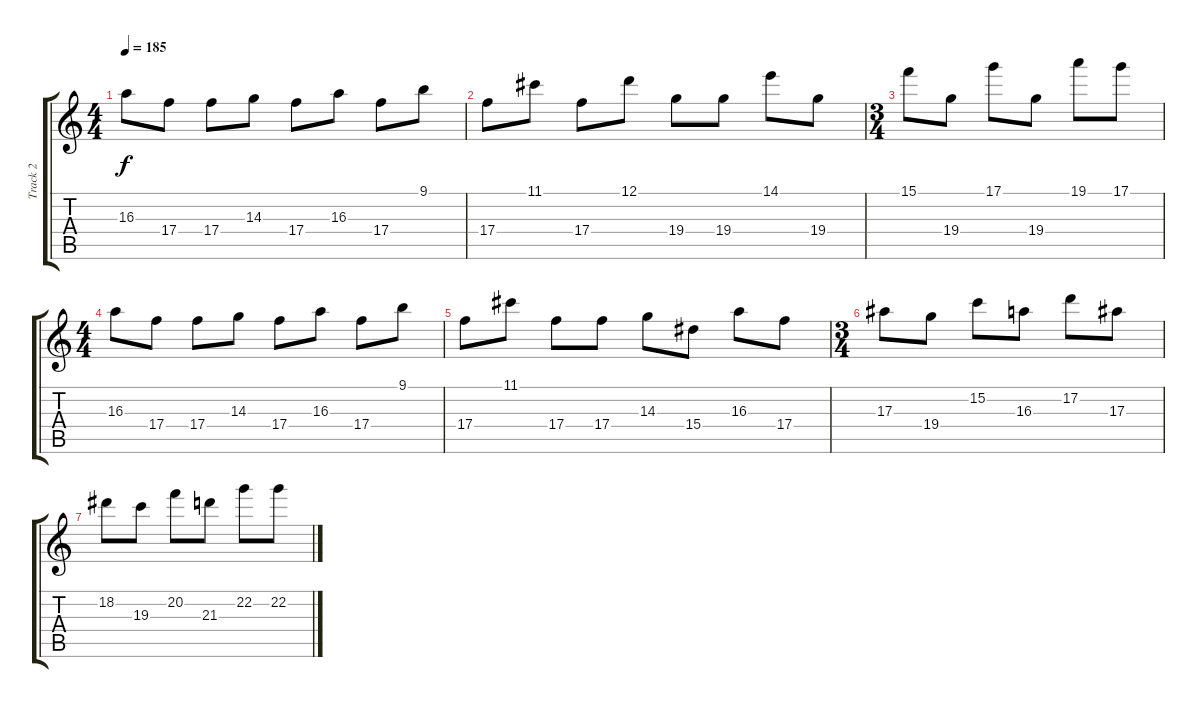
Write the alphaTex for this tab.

\track ("Track 2" "Track 2") {instrument overdrivenguitar}
\staff {score tabs}
\tuning (D4 A3 F3 C3 G2 C2) {hide}
\ts (4 4)
\tempo 185
\clef g2
\ks c
16.3.8{dy f} 17.4.8 17.4.8 14.3.8 17.4.8 16.3.8 17.4.8 9.1.8 |
17.4.8 11.1.8 17.4.8 12.1.8 19.4.8 19.4.8 14.1.8 19.4.8 |
\ts (3 4)
15.1.8 19.4.8 17.1.8 19.4.8 19.1.8 17.1.8 |
\ts (4 4)
16.3.8 17.4.8 17.4.8 14.3.8 17.4.8 16.3.8 17.4.8 9.1.8 |
17.4.8 11.1.8 17.4.8 17.4.8 14.3.8 15.4.8 16.3.8 17.4.8 |
\ts (3 4)
17.3.8 19.4.8 15.2.8 16.3.8 17.2.8 17.3.8 |
18.2.8 19.3.8 20.2.8 21.3.8 22.2.8 22.2.8
